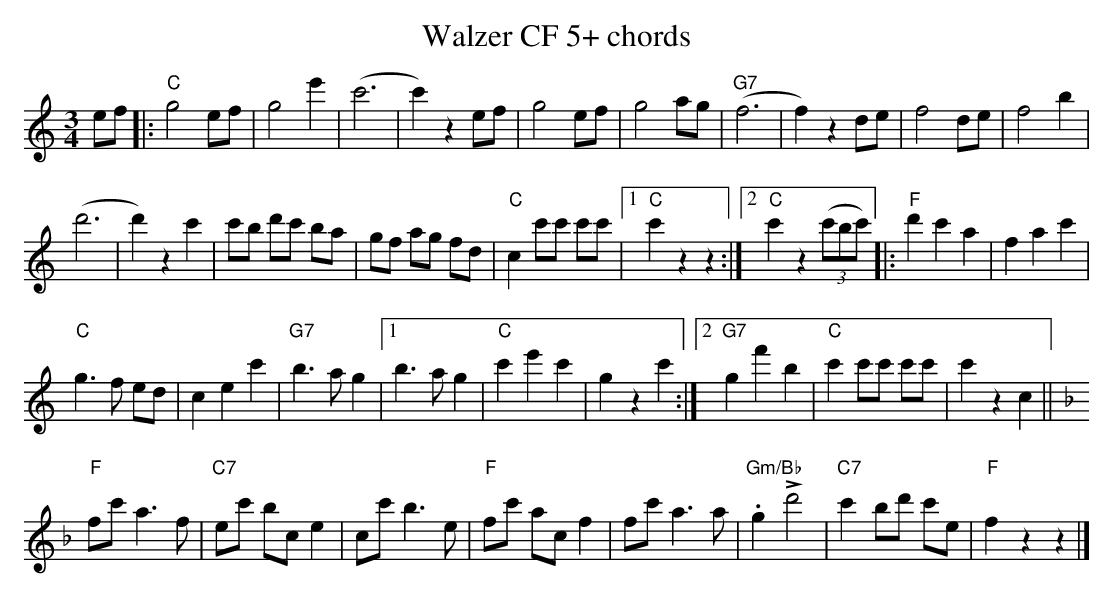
X:1
T:Walzer CF 5+ chords
M:3/4
L:1/4
K:C %%MIDI gchordon
e/2f/2 |: "C"g2e/2f/2 | g2e' | (c'3 | c')ze/2f/2 | g2e/2f/2 | g2 a/2g/2 | "G7"(f3 | f)zd/2e/2 | f2d/2e/2 | f2b |
(d'3 | d')zc' | c'/2b/2 d'/2c'/2 b/2a/2 | g/2f/2 a/2g/2 f/2d/2 | "C"cc'/2c'/2 c'/2c'/2 |1 "C"c'zz :|2 "C"c'z ((3c'/2b/2c'/2) |: "F"d'c'a | fac' |
"C"g>f e/2d/2 | cec' | "G7"b>ag |1 b>ag | "C"c'e'c' | gzc' :|2 "G7"gf'b | "C"c'c'/2c'/2 c'/2c'/2 | c'zc ||
[K:F]"F"f/2c'/2a>f | "C7"e/2c'/2 b/2c/2e | c/2c'/2 b>e | "F"f/2c'/2 a/2c/2f | f/2c'/2a>a | "Gm/Bb".g!>!d'2 | "C7"c' b/2d'/2 c'/2e/2 | "F"fzz |]
